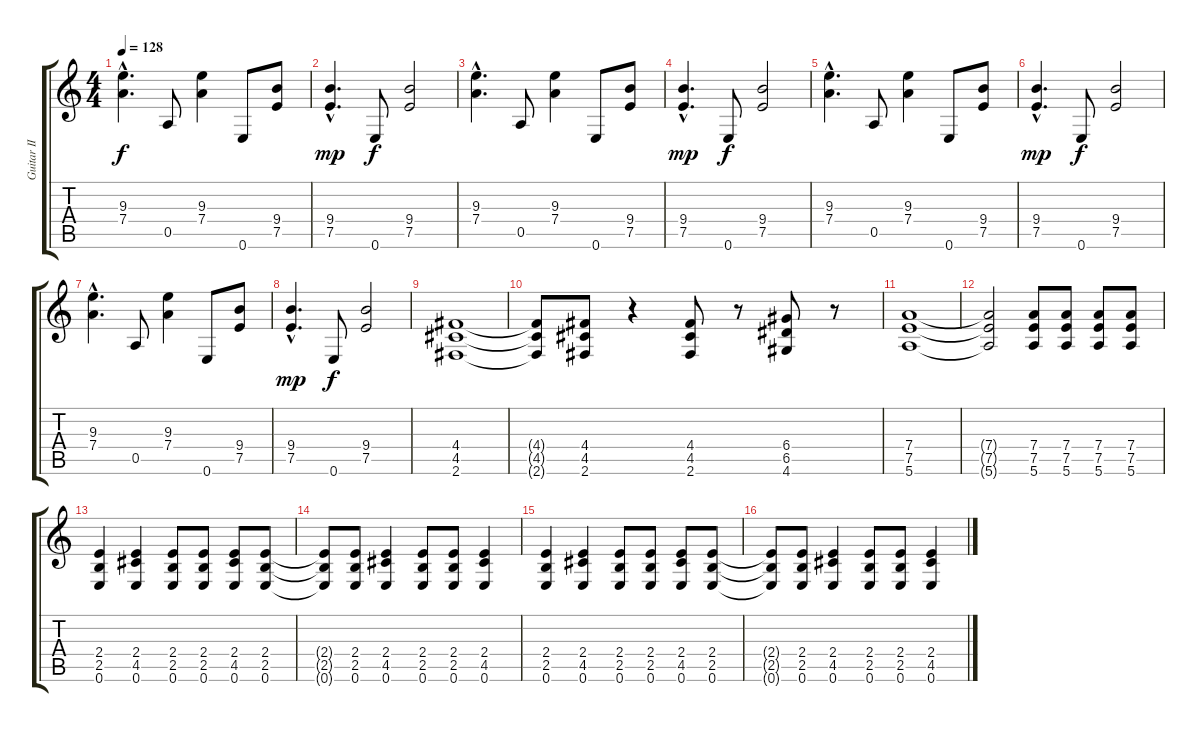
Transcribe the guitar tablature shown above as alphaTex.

\track ("Guitar II" "Guitar II") {instrument distortionguitar}
\staff {score tabs}
\tuning (E4 B3 G3 D3 A2 E2) {hide}
\ts (4 4)
\tempo 128
\clef g2
\ks c
(9.3{hac} 7.4{hac}).4{d dy f} 0.5.8 (9.3 7.4).4 0.6.8 (9.4 7.5).8 |
(9.4{hac} 7.5{hac}).4{d dy mp} 0.6.8{dy f} (9.4 7.5).2 |
(9.3{hac} 7.4{hac}).4{d} 0.5.8 (9.3 7.4).4 0.6.8 (9.4 7.5).8 |
(9.4{hac} 7.5{hac}).4{d dy mp} 0.6.8{dy f} (9.4 7.5).2 |
(9.3{hac} 7.4{hac}).4{d} 0.5.8 (9.3 7.4).4 0.6.8 (9.4 7.5).8 |
(9.4{hac} 7.5{hac}).4{d dy mp} 0.6.8{dy f} (9.4 7.5).2 |
(9.3{hac} 7.4{hac}).4{d} 0.5.8 (9.3 7.4).4 0.6.8 (9.4 7.5).8 |
(9.4{hac} 7.5{hac}).4{d dy mp} 0.6.8{dy f} (9.4 7.5).2 |
(4.4 4.5 2.6).1 |
(4.4{t} 4.5{t} 2.6{t}).8 (4.4 4.5 2.6).8 r.4 (4.4 4.5 2.6).8 r.8 (6.4 6.5 4.6).8 r.8 |
(7.4 7.5 5.6).1 |
(7.4{t} 7.5{t} 5.6{t}).2 (7.4 7.5 5.6).8 (7.4 7.5 5.6).8 (7.4 7.5 5.6).8 (7.4 7.5 5.6).8 |
(2.4 2.5 0.6).4 (2.4 4.5 0.6).4 (2.4 2.5 0.6).8 (2.4 2.5 0.6).8 (2.4 4.5 0.6).8 (2.4 2.5 0.6).8 |
(2.4{t} 2.5{t} 0.6{t}).8 (2.4 2.5 0.6).8 (2.4 4.5 0.6).4 (2.4 2.5 0.6).8 (2.4 2.5 0.6).8 (2.4 4.5 0.6).4 |
(2.4 2.5 0.6).4 (2.4 4.5 0.6).4 (2.4 2.5 0.6).8 (2.4 2.5 0.6).8 (2.4 4.5 0.6).8 (2.4 2.5 0.6).8 |
(2.4{t} 2.5{t} 0.6{t}).8 (2.4 2.5 0.6).8 (2.4 4.5 0.6).4 (2.4 2.5 0.6).8 (2.4 2.5 0.6).8 (2.4 4.5 0.6).4
